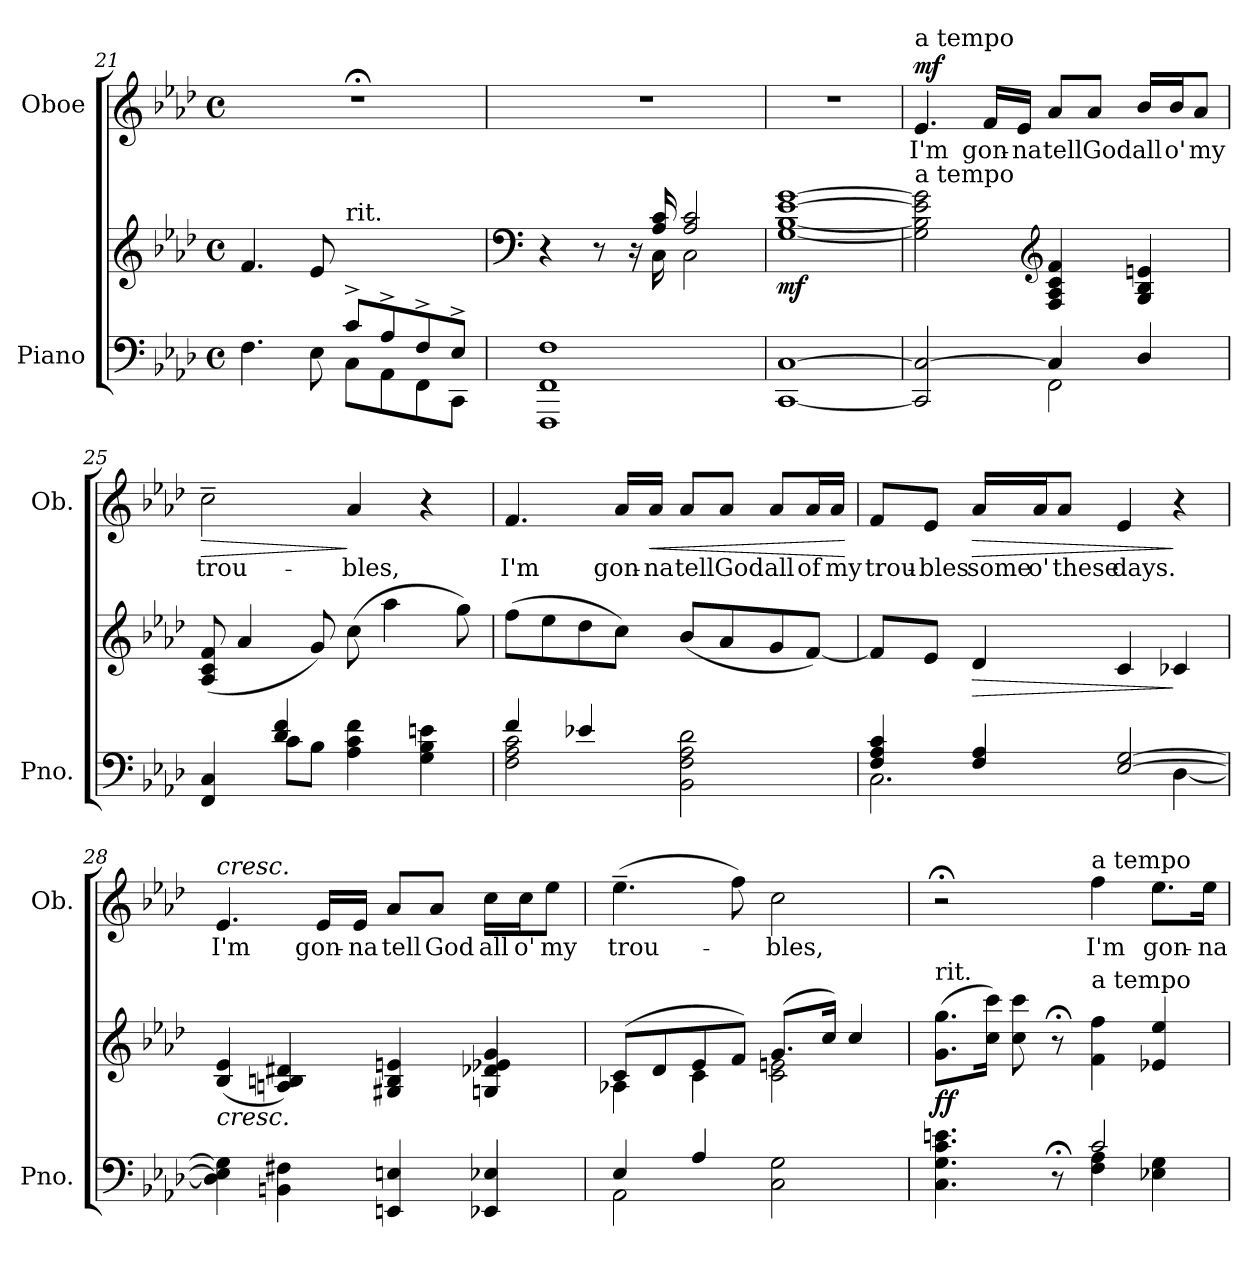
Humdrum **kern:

**kern	**kern	**dynam	**kern	**text	**dynam
*part2	*part2	*part2	*part1	*part1	*part1
*staff3	*staff2	*staff2/3	*staff1	*staff1	*staff1
*I"Piano	*	*	*I"Oboe	*	*
*I'Pno.	*	*	*I'Ob.	*	*
*clefF4	*clefG2	*	*clefG2	*	*
*k[b-e-a-d-]	*k[b-e-a-d-]	*	*k[b-e-a-d-]	*	*
*M4/4	*M4/4	*	*M4/4	*	*
*met(c)	*met(c)	*	*met(c)	*	*
=21	=21	=21	=21	=21	=21
*^	*	*	*	*	*
4.F\	2ryy	4.f/	.	1r;<	.	.
8E-\	.	8e-/	.	.	.	.
!	!	!LO:TX:a:t=rit.	!	!	!	!
8c^/L	8C\L	2ryy	.	.	.	.
8A-^/	8AA-\	.	.	.	.	.
8F^/	8FF\	.	.	.	.	.
8E-^/J	8CC\J	.	.	.	.	.
=22	=22	=22	=22	=22	=22	=22
*	*	*clefF4	*	*	*	*
*	*	*^	*	*	*	*
1F	1FFF 1FF	4r	4..ryy	.	1r	.	.
.	.	8r	.	.	.	.	.
.	.	16r	.	.	.	.	.
.	.	16A-/ 16c/	16C\	.	.	.	.
.	.	2A-/ 2c/	2C\	.	.	.	.
*v	*v	*	*	*	*	*	*
=23	=23	=23	=23	=23	=23	=23
!	!	!	!LO:DY:b	!	!	!
*	*v	*v	*	*	*	*
[1CC [1C	[1G [1B- [1e- [1g	mf	1r	.	.
!!LO:LB:g=z
=24	=24	=24	=24	=24	=24
*^	*	*	*	*	*
!	!	!	!	!LO:TX:a:t=a tempo	!	!
!	!	!LO:TX:a:t=a tempo	!	!	!	!
!	!	!	!	!	!LO:LY:b	!LO:DY:a
2CC/] 2C/_	2ryy	2G\] 2B-\] 2e-\] 2g\]	.	4.e-/	I'm	mf
!	!	!	!	!	!LO:LY:b	!
.	.	.	.	16f/LL	gon-	.
!	!	!	!	!	!LO:LY:b	!
.	.	.	.	16e-/JJ	-na	.
*	*	*clefG2	*	*	*	*
!	!	!	!	!	!LO:LY:b	!
4C/]	2FF\	4F/ 4A-/ 4c/ 4f/	.	8a-/L	tell	.
!	!	!	!	!	!LO:LY:b	!
.	.	.	.	8a-/J	God	.
!	!	!	!	!	!LO:LY:b	!
4D-/	.	4G/ 4B-/ 4en/	.	16b-/LL	all	.
!	!	!	!	!	!LO:LY:b	!
.	.	.	.	16b-/J	o'	.
!	!	!	!	!	!LO:LY:b	!
.	.	.	.	8a-/J	my	.
=25	=25	=25	=25	=25	=25	=25
!	!	!	!	!	!LO:LY:b	!LO:HP:b
4FF/ 4C/	4ryy	(8A-/ 8c/ 8f/	.	2cc~\	trou-	>
.	.	4a-/	.	.	.	.
4d-/ 4f/	8c\L	.	.	.	.	.
.	8B-\J	8g/)	.	.	.	.
!	!	!	!	!	!LO:LY:b	!
4A-\ 4c\ 4f\	2ryy	(8cc\	.	4a-/	-bles,	]
.	.	4aa-\	.	.	.	.
4G\ 4B-\ 4en\	.	.	.	4r	.	.
.	.	8gg\)	.	.	.	.
=26	=26	=26	=26	=26	=26	=26
!	!	!	!	!	!LO:LY:b	!
4f/	2F\ 2A-\ 2c\	(8ff\L	.	4.f/	I'm	.
.	.	8ee-\	.	.	.	.
4e-X/	.	8dd-\	.	.	.	.
!	!	!	!	!	!LO:LY:b	!
.	.	8cc\J)	.	16a-/LL	gon-	.
!	!	!	!	!	!LO:LY:b	!LO:HP:b
.	.	.	.	16a-/JJ	-na	<
!	!	!	!	!	!LO:LY:b	!
2BB-\ 2F\ 2A-\ 2d-\	2ryy	(8b-/L	.	8a-/L	tell	.
!	!	!	!	!	!LO:LY:b	!
.	.	8a-/	.	8a-/J	God	.
!	!	!	!	!	!LO:LY:b	!
.	.	8g/	.	8a-/L	all	.
!	!	!	!	!	!LO:LY:b	!
.	.	[8f/J)	.	16a-/L	of	.
!	!	!	!	!	!LO:LY:b	!
.	.	.	.	16a-/JJ	my	.
*v	*v	*	*	*	*	*
.	.	.	.	.	[
!!LO:PB:g=z
=27	=27	=27	=27	=27	=27
*^	*	*	*	*	*
!	!	!	!	!	!LO:LY:b	!
4F/ 4A-/ 4c/	2.C\	8f/L]	.	8f/L	trou-	.
!	!	!	!	!	!LO:LY:b	!
.	.	8e-/J	.	8e-/J	-bles	.
!	!	!	!LO:HP:b	!	!LO:LY:b	!LO:HP:b
4F/ 4A-/	.	4d-/	>	16a-/LL	some	>
!	!	!	!	!	!LO:LY:b	!
.	.	.	.	16a-/J	o'	.
!	!	!	!	!	!LO:LY:b	!
.	.	.	.	8a-/J	these	.
!	!	!	!	!	!LO:LY:b	!
[2E-/ [2G/	.	4c/	.	4e-/	days.	.
.	[4D-\	4c-X/	]	4r	.	]
=28	=28	=28	=28	=28	=28	=28
!	!	!	!	!LO:TX:a:i:t=cresc.	!	!
!	!	!LO:TX:b:i:t=cresc.	!	!	!	!
!	!	!	!	!	!LO:LY:b	!
*v	*v	*	*	*	*	*
4D-\] 4E-\] 4G\]	(4B-/ 4e-/	.	4.e-/	I'm	.
4BBn\ 4F#X\	4An/ 4Bn/ 4d#X/)	.	.	.	.
!	!	!	!	!LO:LY:b	!
.	.	.	16e-/LL	gon-	.
!	!	!	!	!LO:LY:b	!
.	.	.	16e-/JJ	-na	.
!	!	!	!	!LO:LY:b	!
4EEn/ 4En/	4G#X/ 4B/ 4en/	.	8a-/L	tell	.
!	!	!	!	!LO:LY:b	!
.	.	.	8a-/J	God	.
!	!	!	!	!LO:LY:b	!
4EE-X/ 4E-X/	4Gn/ 4d-X/ 4e-X/ 4g/	.	16cc\LL	all	.
!	!	!	!	!LO:LY:b	!
.	.	.	16cc\J	o'	.
!	!	!	!	!LO:LY:b	!
.	.	.	8ee-\J	my	.
=29	=29	=29	=29	=29	=29
*^	*^	*	*	*	*
!	!	!	!	!	!	!LO:LY:b	!
4E-/	2AA-\	(8c/L	4A-X\	.	(4.ee-~\	trou-	.
.	.	8d-/	.	.	.	.	.
4A-/	.	8e-/	4c\	.	.	.	.
.	.	8f/J)	.	.	8ff\)	.	.
!	!	!	!	!	!	!LO:LY:b	!
2C\ 2G\	2ryy	(8.g/L	2c\ 2en\	.	2cc\	-bles,	.
.	.	16cc/Jk)	.	.	.	.	.
.	.	4cc/	.	.	.	.	.
*	*	*v	*v	*	*	*	*
!!LO:LB:g=z
=30	=30	=30	=30	=30	=30	=30
!	!	!LO:TX:a:t=rit.	!	!	!	!
!	!	!	!LO:DY:b	!	!	!
4.C\ 4.G\ 4.c\ 4.en\	2ryy	(8.g\ 8.gg\L	ff	2r;<	.	.
.	.	16cc\ 16ccc\Jk)	.	.	.	.
.	.	8cc\ 8ccc\	.	.	.	.
8r;<	.	8r;<	.	.	.	.
!	!	!	!	!LO:TX:a:t=a tempo	!	!
!	!	!LO:TX:a:t=a tempo	!	!	!	!
!	!	!	!	!	!LO:LY:b	!
2c/	4F\ 4A-\	4f\ 4ff\	.	4ff\	I'm	.
!	!	!	!	!	!LO:LY:b	!
.	4E-X\ 4G\	4e-X/ 4ee-/	.	8.ee-\L	gon-	.
!	!	!	!	!	!LO:LY:b	!
.	.	.	.	16ee-\Jk	-na	.
*v	*v	*	*	*	*	*
=	=	=	=	=	=
*-	*-	*-	*-	*-	*-
